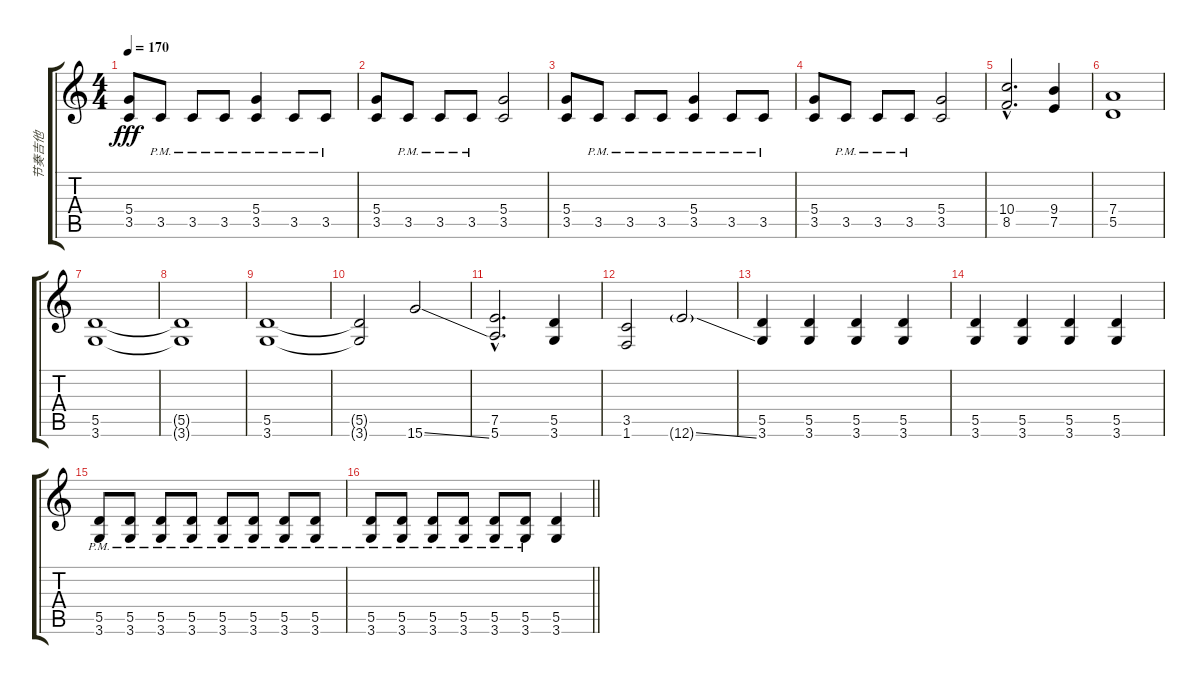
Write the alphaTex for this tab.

\track ("节奏吉他" "节奏吉他") {instrument distortionguitar}
\staff {score tabs}
\tuning (E4 B3 G3 D3 A2 E2) {hide}
\ts (4 4)
\tempo 170
\clef g2
\ks c
(5.4 3.5).8{dy fff} 3.5{pm}.8 3.5{pm}.8 3.5{pm}.8 (5.4{pm} 3.5{pm}).4 3.5{pm}.8 3.5{pm}.8 |
(5.4 3.5).8 3.5{pm}.8 3.5{pm}.8 3.5{pm}.8 (5.4 3.5).2 |
(5.4 3.5).8 3.5{pm}.8 3.5{pm}.8 3.5{pm}.8 (5.4{pm} 3.5{pm}).4 3.5{pm}.8 3.5{pm}.8 |
(5.4 3.5).8 3.5{pm}.8 3.5{pm}.8 3.5{pm}.8 (5.4 3.5).2 |
(10.4{hac} 8.5{hac}).2{d} (9.4 7.5).4 |
(7.4 5.5).1 |
(5.5 3.6).1 |
(5.5{t} 3.6{t}).1 |
(5.5 3.6).1 |
(5.5{t} 3.6{t}).2 15.6{ss}.2 |
(7.5{hac} 5.6{hac}).2{d} (5.5 3.6).4 |
(3.5 1.6).2 12.6{ss g}.2 |
(5.5 3.6).4 (5.5 3.6).4 (5.5 3.6).4 (5.5 3.6).4 |
(5.5 3.6).4 (5.5 3.6).4 (5.5 3.6).4 (5.5 3.6).4 |
(5.5{pm} 3.6{pm}).8 (5.5{pm} 3.6{pm}).8 (5.5{pm} 3.6{pm}).8 (5.5{pm} 3.6{pm}).8 (5.5{pm} 3.6{pm}).8 (5.5{pm} 3.6{pm}).8 (5.5{pm} 3.6{pm}).8 (5.5{pm} 3.6{pm}).8 |
\barLineRight lightlight
(5.5{pm} 3.6{pm}).8 (5.5{pm} 3.6{pm}).8 (5.5{pm} 3.6{pm}).8 (5.5{pm} 3.6{pm}).8 (5.5{pm} 3.6{pm}).8 (5.5{pm} 3.6{pm}).8 (5.5 3.6).4
